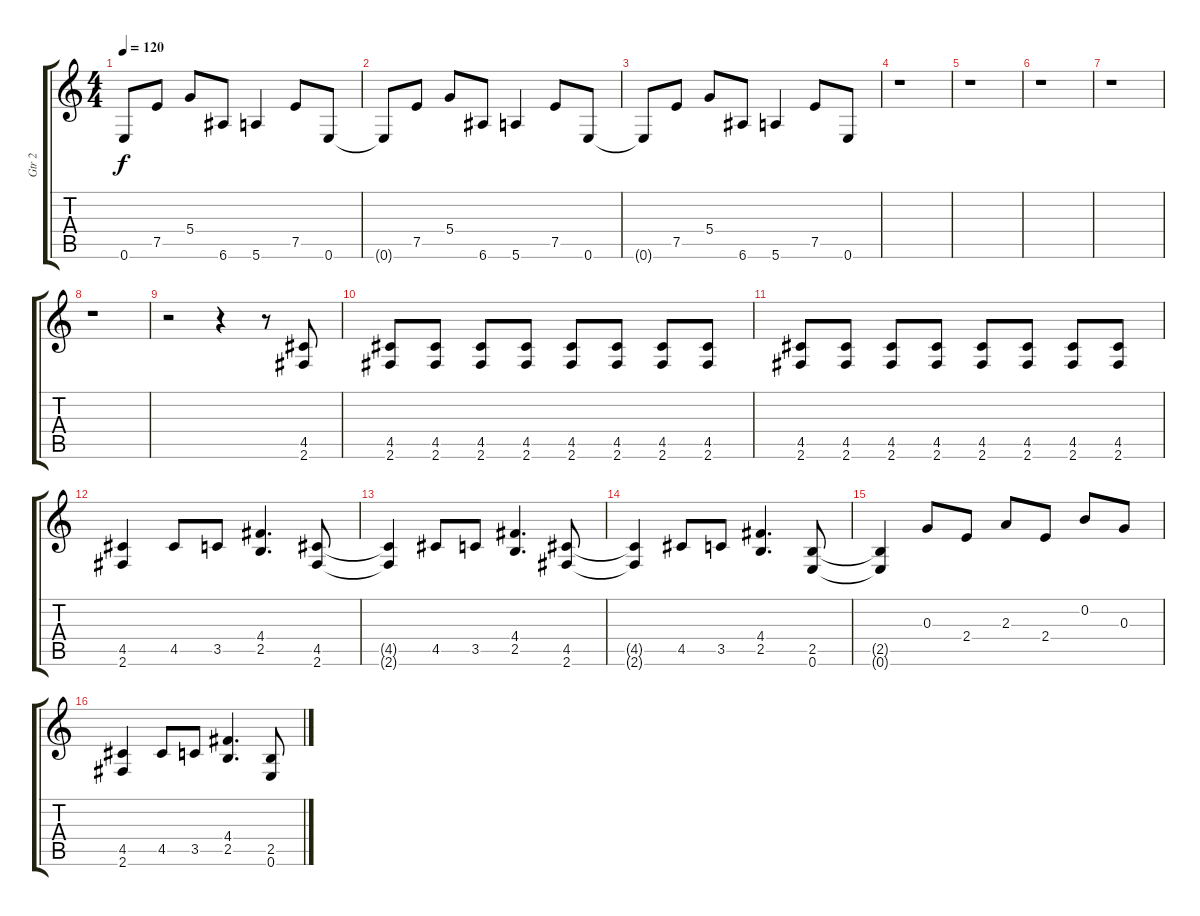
\track ("Gtr 2" "Gtr 2") {instrument distortionguitar}
\staff {score tabs}
\tuning (E4 B3 G3 D3 A2 E2) {hide}
\ts (4 4)
\tempo 120
\clef g2
\ks c
0.6{t}.8{dy f} 7.5.8 5.4.8 6.6.8 5.6.4 7.5.8 0.6.8 |
0.6{t}.8 7.5.8 5.4.8 6.6.8 5.6.4 7.5.8 0.6.8 |
0.6{t}.8 7.5.8 5.4.8 6.6.8 5.6.4 7.5.8 0.6.8 |
r.1 |
r.1 |
r.1 |
r.1 |
r.1 |
r.2 r.4 r.8 (4.5 2.6).8 |
(4.5 2.6).8 (4.5 2.6).8 (4.5 2.6).8 (4.5 2.6).8 (4.5 2.6).8 (4.5 2.6).8 (4.5 2.6).8 (4.5 2.6).8 |
(4.5 2.6).8 (4.5 2.6).8 (4.5 2.6).8 (4.5 2.6).8 (4.5 2.6).8 (4.5 2.6).8 (4.5 2.6).8 (4.5 2.6).8 |
(4.5 2.6).4 4.5.8 3.5.8 (4.4 2.5).4{d} (4.5 2.6).8 |
(4.5{t} 2.6{t}).4 4.5.8 3.5.8 (4.4 2.5).4{d} (4.5 2.6).8 |
(4.5{t} 2.6{t}).4 4.5.8 3.5.8 (4.4 2.5).4{d} (2.5 0.6).8 |
(2.5{t} 0.6{t}).4 0.3.8 2.4.8 2.3.8 2.4.8 0.2.8 0.3.8 |
(4.5 2.6).4 4.5.8 3.5.8 (4.4 2.5).4{d} (2.5 0.6).8
